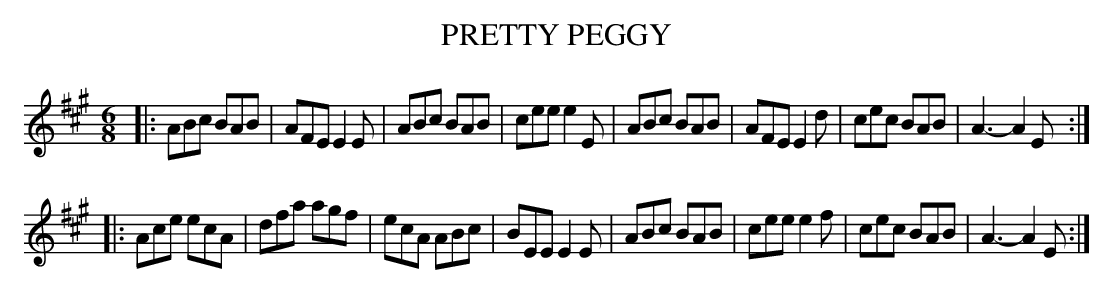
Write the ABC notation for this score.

X:1
T: PRETTY PEGGY
M: 6/8
L: 1/8
K: A
|:\
ABc BAB | AFE E2E | ABc BAB | cee e2E |\
ABc BAB | AFE E2d | cec BAB | A3- A2E :|
|:\
Ace ecA | dfa agf | ecA ABc | BEE E2E |\
ABc BAB | cee e2f | cec BAB | A3- A2E :|
